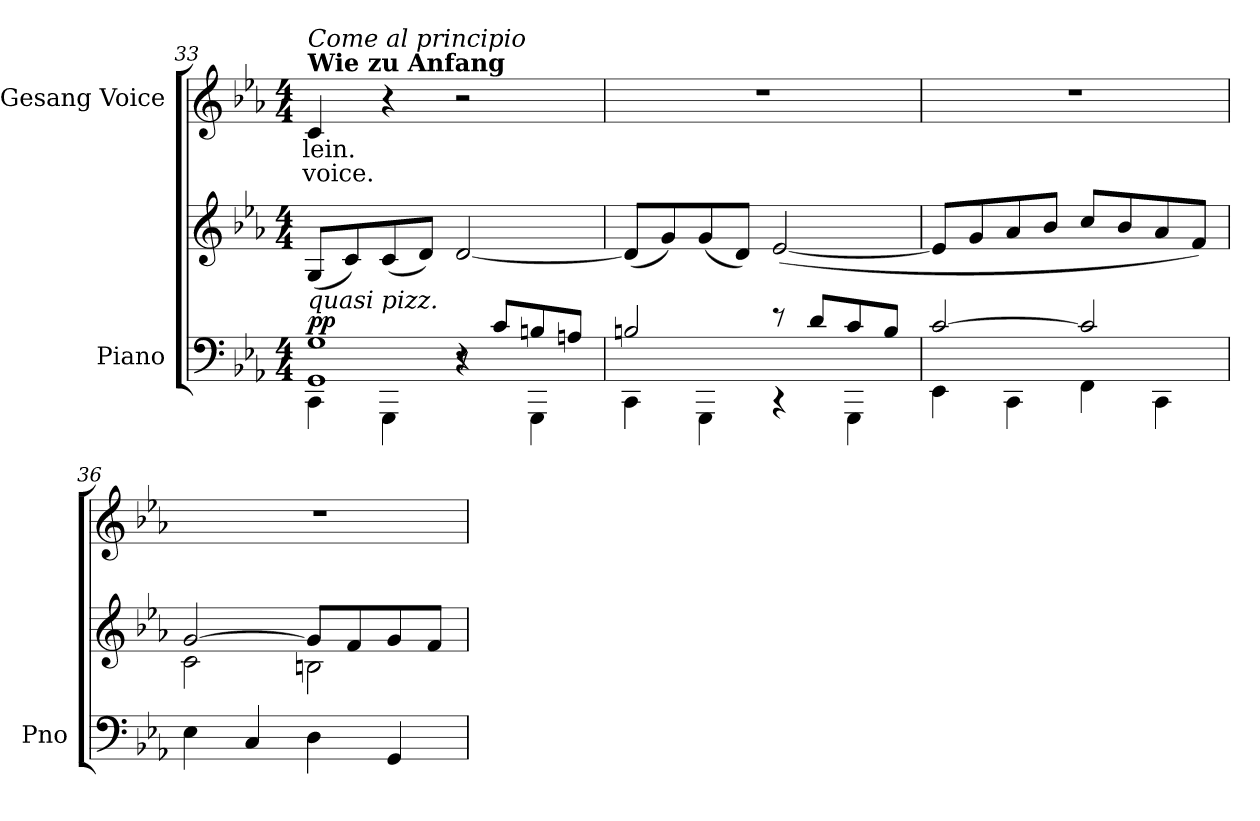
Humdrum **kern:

**kern	**kern	**dynam	**kern	**text	**text
*part2	*part2	*part2	*part1	*part1	*part1
*staff3	*staff2	*staff2/3	*staff1	*staff1	*staff1
*I"Piano	*	*	*I"Gesang Voice	*	*
*I'Pno	*	*	*	*	*
*clefF4	*clefG2	*	*clefG2	*	*
*k[b-e-a-]	*k[b-e-a-]	*	*k[b-e-a-]	*	*
*M4/4	*M4/4	*	*M4/4	*	*
=33	=33	=33	=33	=33	=33
*^	*	*	*	*	*
*	*^	*	*	*	*	*
!	!	!	!	!	!LO:TX:a:B:t=Wie zu Anfang	!	!
!	!	!	!	!	!LO:TX:i:t=Come al principio	!	!
!LO:TX:i:t=quasi pizz.	!	!	!	!	!	!	!
!	!	!	!	!LO:DY:a=2	!	!	!
2ryy	1GG 1G	4CC\	(8G/L	pp	4c/	-lein.	voice.
.	.	.	8c/)	.	.	.	.
.	.	4GGG\	(8c/	.	4r	.	.
.	.	.	8d/J)	.	.	.	.
8r	.	4r	[2d/	.	2r	.	.
8c/L	.	.	.	.	.	.	.
8Bn/	.	4GGG\	.	.	.	.	.
8An/J	.	.	.	.	.	.	.
*	*v	*v	*	*	*	*	*
=34	=34	=34	=34	=34	=34	=34
2Bn/	4CC\	(8d/L]	.	1r	.	.
.	.	8g/)	.	.	.	.
.	4GGG\	(8g/	.	.	.	.
.	.	8d/J)	.	.	.	.
8r	4r	(<[2e-/	.	.	.	.
8d/L	.	.	.	.	.	.
8c/	4GGG\	.	.	.	.	.
8B/J	.	.	.	.	.	.
=35	=35	=35	=35	=35	=35	=35
[2c/	4EE-\	8e-/L]	.	1r	.	.
.	.	8g/	.	.	.	.
.	4CC\	8a-/	.	.	.	.
.	.	8b-/J	.	.	.	.
2c/]	4FF\	8cc/L	.	.	.	.
.	.	8b-/	.	.	.	.
.	4CC\	8a-/	.	.	.	.
.	.	8f/J)	.	.	.	.
*v	*v	*	*	*	*	*
=36	=36	=36	=36	=36	=36
*	*^	*	*	*	*
4E-\	[2g/	2c\	.	1r	.	.
4C/	.	.	.	.	.	.
4D\	8g/L]	2Bn\	.	.	.	.
.	8f/	.	.	.	.	.
4GG/	8g/	.	.	.	.	.
.	8f/J	.	.	.	.	.
*	*v	*v	*	*	*	*
=	=	=	=	=	=
*-	*-	*-	*-	*-	*-
